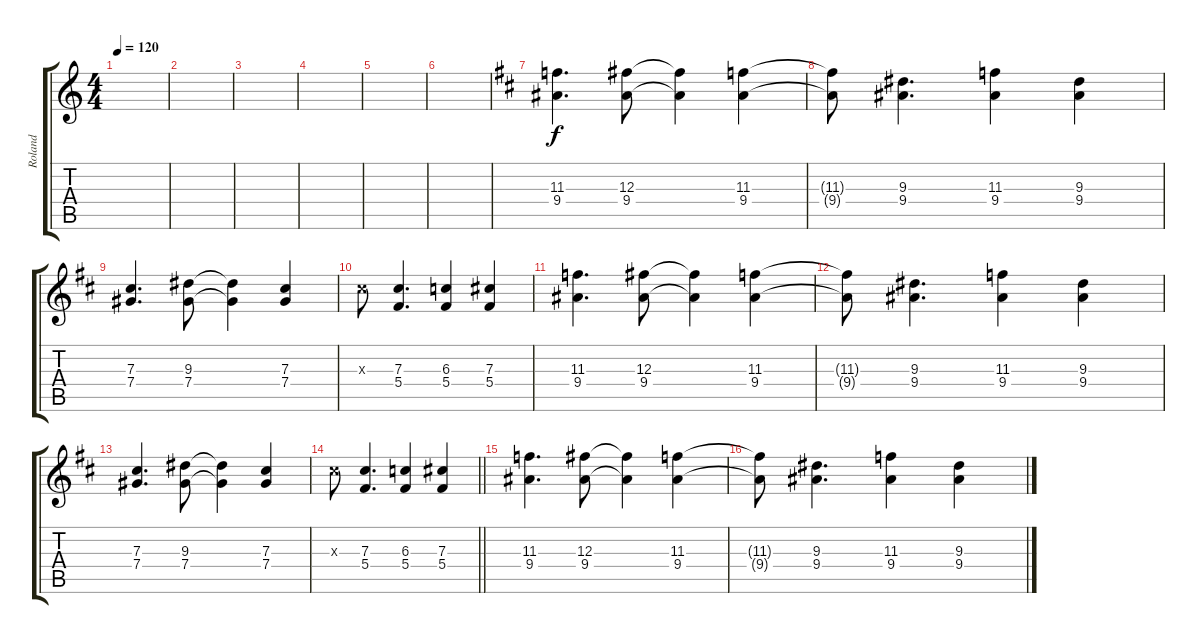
\track ("Roland" "Roland") {instrument distortionguitar}
\staff {score tabs}
\tuning (Eb4 Bb3 Gb3 Db3 Ab2 Eb2) {hide}
\ts (4 4)
\tempo 120
\clef g2
\ks aminor
|
|
|
|
|
|
\ks bminor
(11.3 9.4).4{d volume 13 balance 8 instrument distortionguitar} (12.3 9.4).8 (12.3{t} 9.4{t}).4 (11.3 9.4).4 |
(11.3{t} 9.4{t}).8 (9.3 9.4).4{d} (11.3 9.4).4 (9.3 9.4).4 |
(7.3 7.4).4{d} (9.3 7.4).8 (9.3{t} 7.4{t}).4 (7.3 7.4).4 |
7.3{x}.8 (7.3 5.4).4{d} (6.3 5.4).4 (7.3 5.4).4 |
(11.3 9.4).4{d} (12.3 9.4).8 (12.3{t} 9.4{t}).4 (11.3 9.4).4 |
(11.3{t} 9.4{t}).8 (9.3 9.4).4{d} (11.3 9.4).4 (9.3 9.4).4 |
(7.3 7.4).4{d} (9.3 7.4).8 (9.3{t} 7.4{t}).4 (7.3 7.4).4 |
\barLineRight lightlight
7.3{x}.8 (7.3 5.4).4{d} (6.3 5.4).4 (7.3 5.4).4 |
(11.3 9.4).4{d} (12.3 9.4).8 (12.3{t} 9.4{t}).4 (11.3 9.4).4 |
(11.3{t} 9.4{t}).8 (9.3 9.4).4{d} (11.3 9.4).4 (9.3 9.4).4
